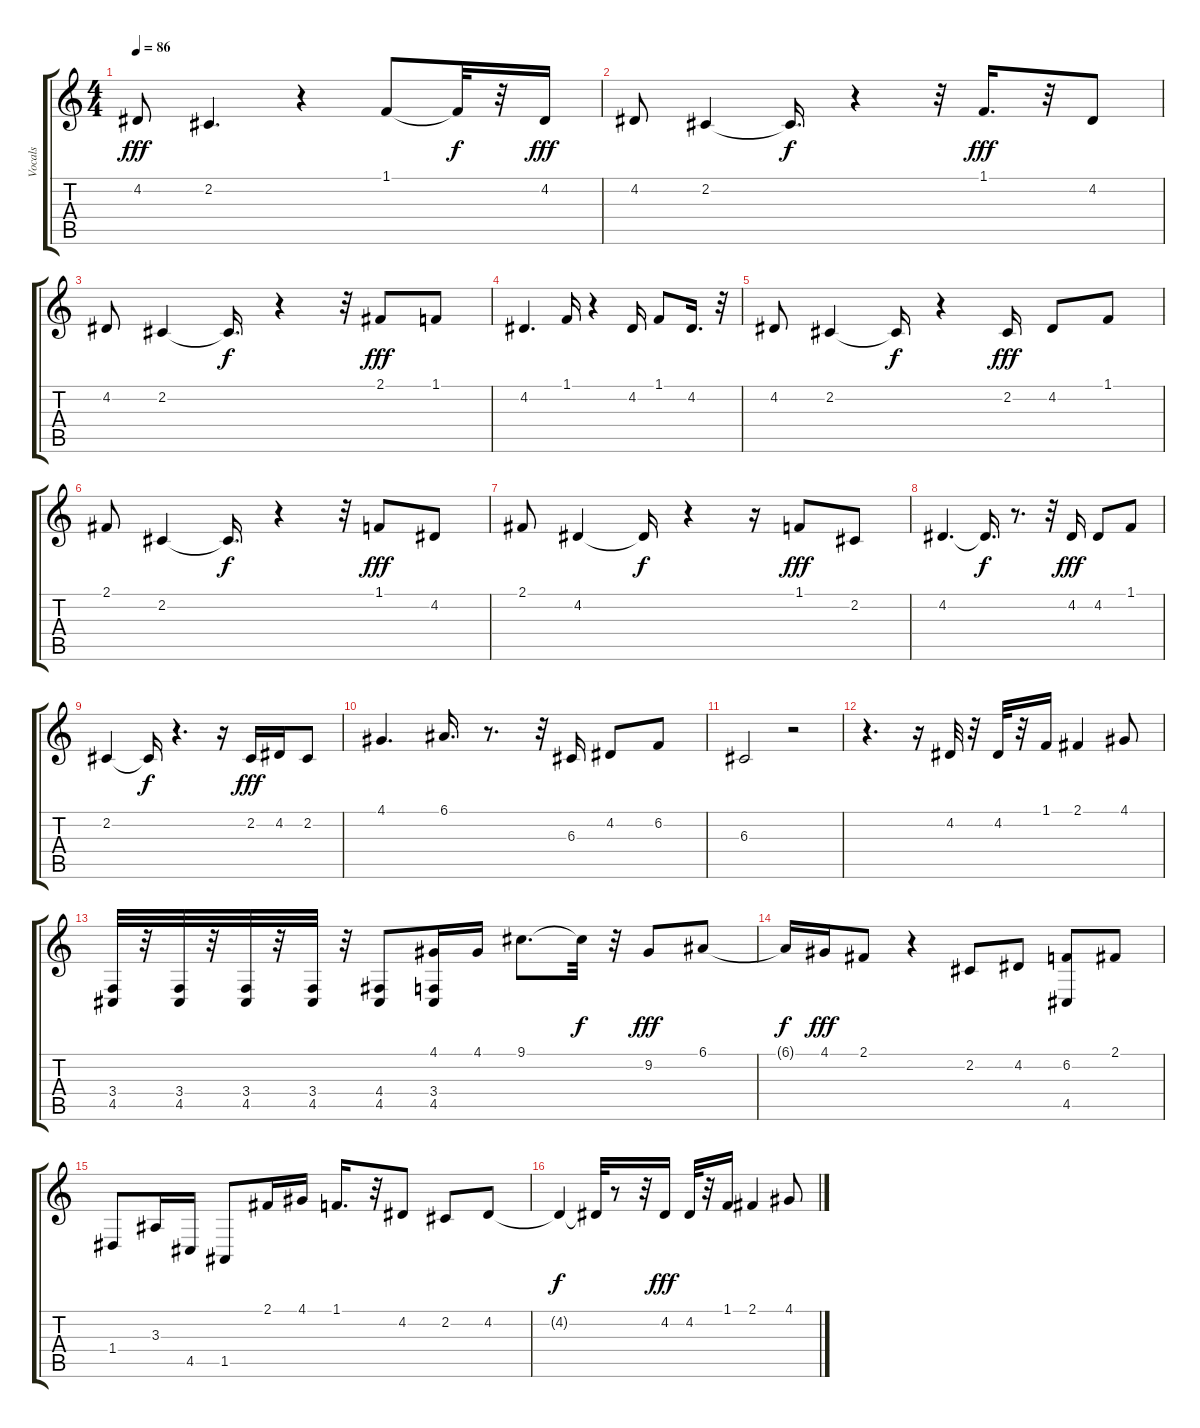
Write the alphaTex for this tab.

\track ("Vocals" "Vocals") {instrument brightacousticpiano}
\staff {score tabs}
\tuning (E4 B3 G3 D3 A2 E2) {hide}
\ts (4 4)
\tempo 86
\clef g2
\ks c
4.2.8{dy fff} 2.2.4{d} r.4 1.1.8 1.1{t}.32{dy f} r.32 4.2.16{dy fff} |
4.2.8 2.2.4 2.2{t}.16{d dy f} r.4 r.32 1.1.16{d dy fff} r.32 4.2.8 |
4.2.8 2.2.4 2.2{t}.16{d dy f} r.4 r.32 2.1.8{dy fff} 1.1.8 |
4.2.4{d} 1.1.16 r.4 4.2.16 1.1.8 4.2.16{d} r.32 |
4.2.8 2.2.4 2.2{t}.16{dy f} r.4 2.2.16{dy fff} 4.2.8 1.1.8 |
2.1.8 2.2.4 2.2{t}.16{d dy f} r.4 r.32 1.1.8{dy fff} 4.2.8 |
2.1.8 4.2.4 4.2{t}.16{dy f} r.4 r.16 1.1.8{dy fff} 2.2.8 |
4.2.4{d} 4.2{t}.16{d dy f} r.8{d} r.32 4.2.16{dy fff} 4.2.8 1.1.8 |
2.2.4 2.2{t}.16{dy f} r.4{d} r.16 2.2.16{dy fff} 4.2.16 2.2.8 |
4.1.4{d} 6.1.16{d} r.8{d} r.32 6.3.16 4.2.8 6.2.8 |
6.3.2 r.2 |
r.4{d} r.16 4.2.32 r.32 4.2.32 r.32 1.1.16 2.1.4 4.1.8 |
(3.4 4.5).32 r.32 (3.4 4.5).32 r.32 (3.4 4.5).32 r.32 (3.4 4.5).32 r.32 (4.4 4.5).8 (4.1 3.4 4.5).16 4.1.16 9.1.8{d} 9.1{t}.32{dy f} r.32 9.2.8{dy fff} 6.1.8 |
6.1{t}.16{dy f} 4.1.16{dy fff} 2.1.8 r.4 2.2.8 4.2.8 (6.2 4.5).8 2.1.8 |
1.4.8 3.3.16 4.5.16 1.5.8 2.1.16 4.1.16 1.1.16{d} r.32 4.2.8 2.2.8 4.2.8 |
4.2{t}.4{dy f} 4.2{t}.32 r.8 r.32 4.2.16{dy fff} 4.2.32 r.32 1.1.16 2.1.4 4.1.8
